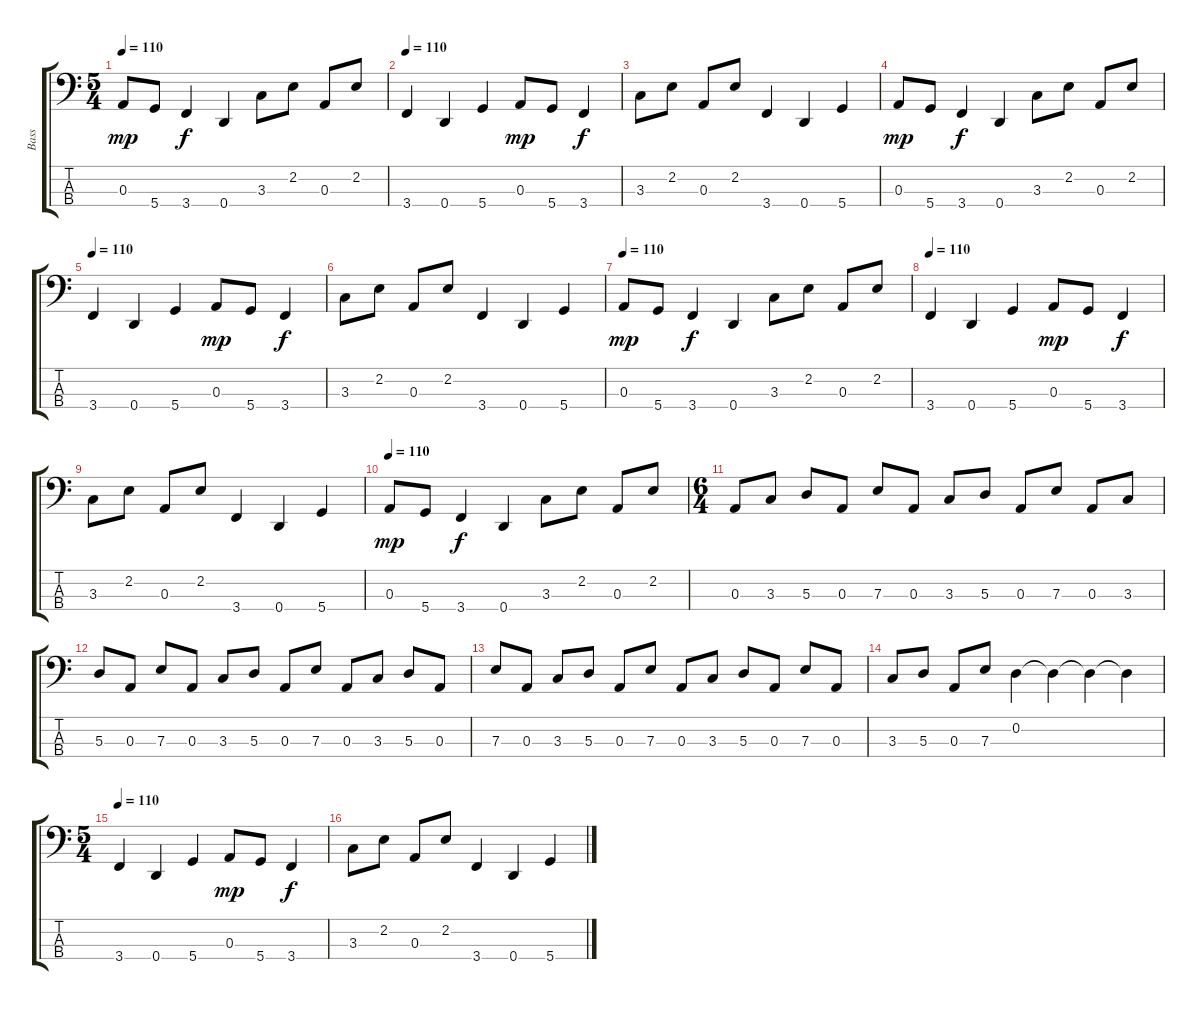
\track ("Bass" "Bass") {instrument slapbass2}
\staff {score tabs}
\tuning (G2 D2 A1 D1) {hide}
\ts (5 4)
\tempo 110
\clef f4
\ks c
0.3.8{dy mp} 5.4.8 3.4.4{dy f} 0.4.4 3.3.8 2.2.8 0.3.8 2.2.8 |
\tempo 110
3.4.4{volume 8} 0.4.4 5.4.4 0.3.8{dy mp} 5.4.8 3.4.4{dy f} |
3.3.8 2.2.8 0.3.8 2.2.8 3.4.4 0.4.4 5.4.4 |
0.3.8{dy mp} 5.4.8 3.4.4{dy f} 0.4.4 3.3.8 2.2.8 0.3.8 2.2.8 |
\tempo 110
3.4.4{volume 8} 0.4.4 5.4.4 0.3.8{dy mp} 5.4.8 3.4.4{dy f} |
3.3.8 2.2.8 0.3.8 2.2.8 3.4.4 0.4.4 5.4.4 |
\tempo 110
0.3.8{dy mp} 5.4.8 3.4.4{dy f} 0.4.4 3.3.8 2.2.8 0.3.8 2.2.8 |
\tempo 110
3.4.4{volume 8} 0.4.4 5.4.4 0.3.8{dy mp} 5.4.8 3.4.4{dy f} |
3.3.8 2.2.8 0.3.8 2.2.8 3.4.4 0.4.4 5.4.4 |
\tempo 110
0.3.8{dy mp} 5.4.8 3.4.4{dy f} 0.4.4 3.3.8 2.2.8 0.3.8 2.2.8 |
\ts (6 4)
0.3.8 3.3.8 5.3.8 0.3.8 7.3.8 0.3.8 3.3.8 5.3.8 0.3.8 7.3.8 0.3.8 3.3.8 |
5.3.8 0.3.8 7.3.8 0.3.8 3.3.8 5.3.8 0.3.8 7.3.8 0.3.8 3.3.8 5.3.8 0.3.8 |
7.3.8 0.3.8 3.3.8 5.3.8 0.3.8 7.3.8 0.3.8 3.3.8 5.3.8 0.3.8 7.3.8 0.3.8 |
3.3.8 5.3.8 0.3.8 7.3.8 0.2.4 0.2{t}.4 0.2{t}.4 0.2{t}.4 |
\ts (5 4)
\tempo 110
3.4.4{volume 8} 0.4.4 5.4.4 0.3.8{dy mp} 5.4.8 3.4.4{dy f} |
3.3.8 2.2.8 0.3.8 2.2.8 3.4.4 0.4.4 5.4.4
